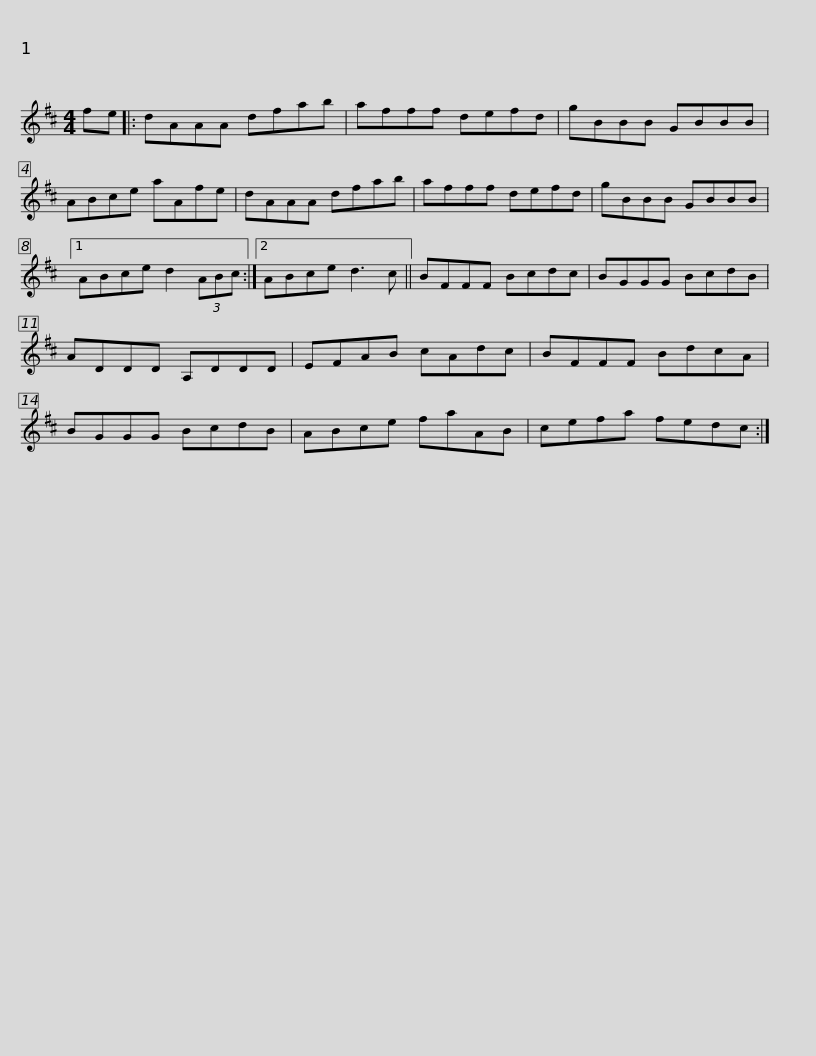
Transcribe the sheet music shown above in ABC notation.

X:1
L:1/8
M:4/4
I:linebreak $
K:D
V:1 treble
V:1
 fe |: dAAA dfab | afff defd | gBBB GBBB | ABce aAfe | %5
 dAAA dfab |$ afff defd | gBBB GBBB |1 ABce d2 (3ABc :|2 ABce d3 c || %10
 BFFF Bcdc |$ BGGG BcdB | ADDD A,DDD | EFAB cAdc | BFFF BdcA | %15
 BGGG BcdB |$ ABce faAB | cefa fedc :| %18
